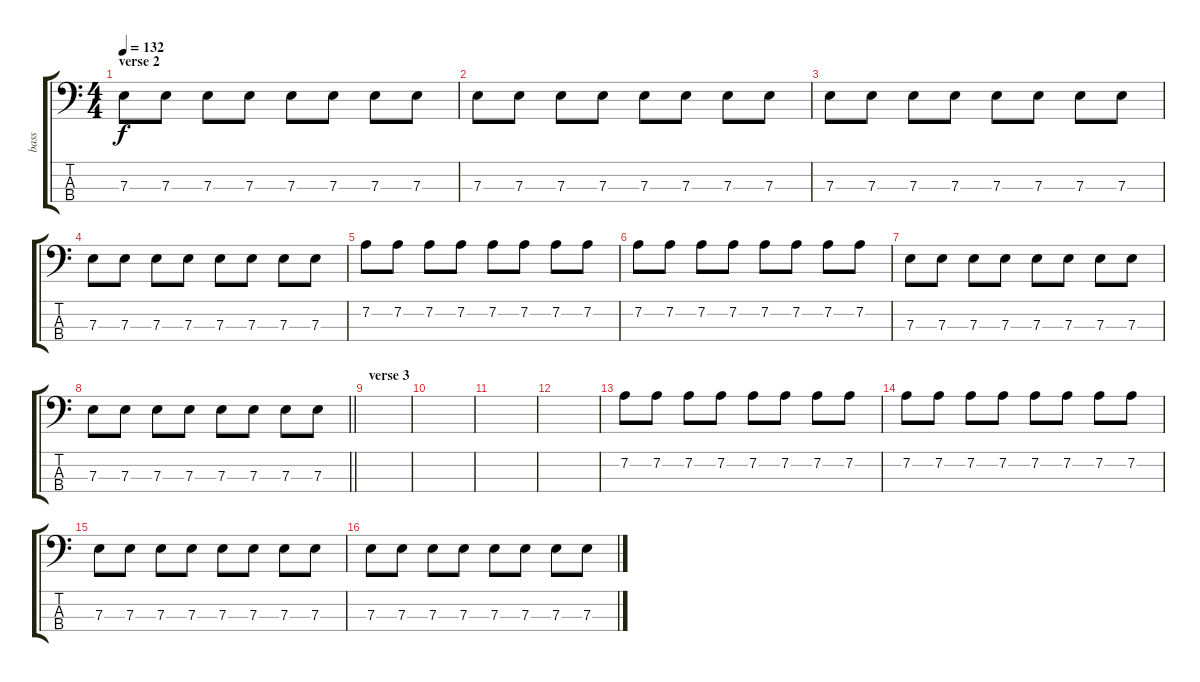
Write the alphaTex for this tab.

\track ("bass" "bass") {instrument electricbassfinger}
\staff {score tabs}
\tuning (G2 D2 A1 E1) {hide}
\ts (4 4)
\section ("" "verse 2")
\tempo 132
\clef f4
\ks c
7.3.8{dy f} 7.3.8 7.3.8 7.3.8 7.3.8 7.3.8 7.3.8 7.3.8 |
7.3.8 7.3.8 7.3.8 7.3.8 7.3.8 7.3.8 7.3.8 7.3.8 |
7.3.8 7.3.8 7.3.8 7.3.8 7.3.8 7.3.8 7.3.8 7.3.8 |
7.3.8 7.3.8 7.3.8 7.3.8 7.3.8 7.3.8 7.3.8 7.3.8 |
7.2.8 7.2.8 7.2.8 7.2.8 7.2.8 7.2.8 7.2.8 7.2.8 |
7.2.8 7.2.8 7.2.8 7.2.8 7.2.8 7.2.8 7.2.8 7.2.8 |
7.3.8 7.3.8 7.3.8 7.3.8 7.3.8 7.3.8 7.3.8 7.3.8 |
\barLineRight lightlight
7.3.8 7.3.8 7.3.8 7.3.8 7.3.8 7.3.8 7.3.8 7.3.8 |
\section ("" "verse 3")
|
|
|
|
7.2.8 7.2.8 7.2.8 7.2.8 7.2.8 7.2.8 7.2.8 7.2.8 |
7.2.8 7.2.8 7.2.8 7.2.8 7.2.8 7.2.8 7.2.8 7.2.8 |
7.3.8 7.3.8 7.3.8 7.3.8 7.3.8 7.3.8 7.3.8 7.3.8 |
7.3.8 7.3.8 7.3.8 7.3.8 7.3.8 7.3.8 7.3.8 7.3.8
